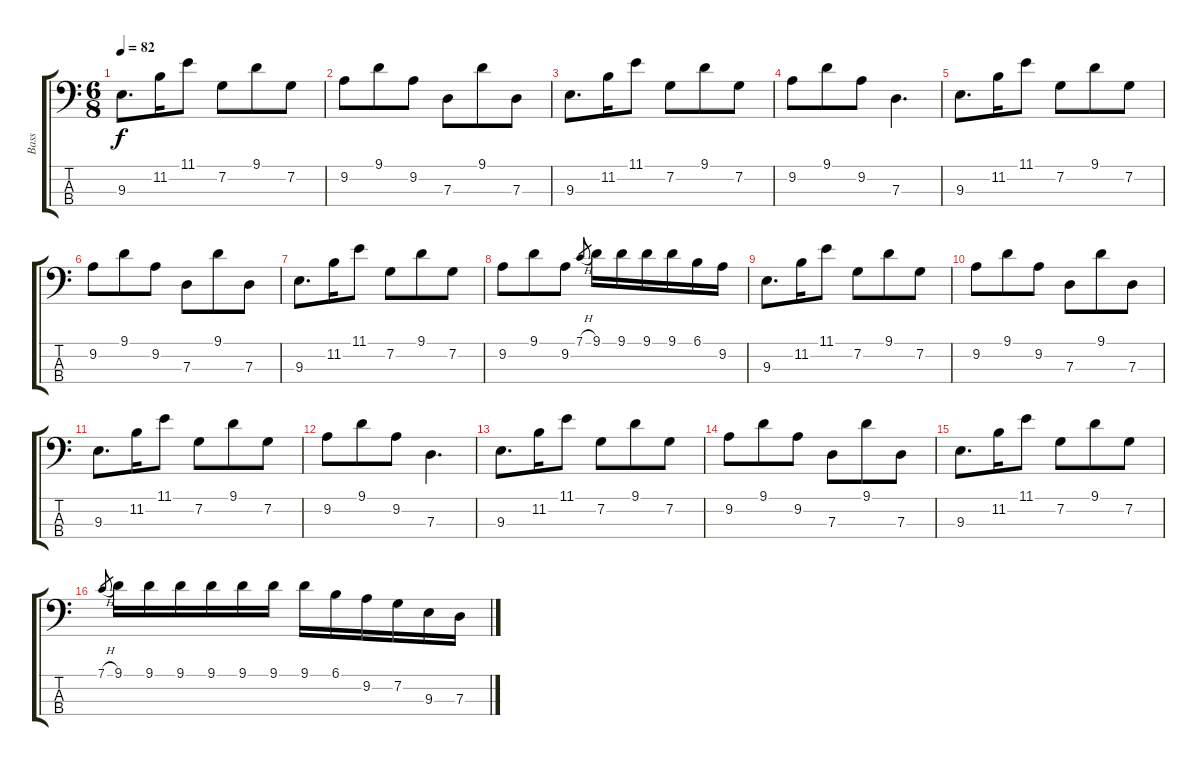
\track ("Bass" "Bass") {instrument electricbasspick}
\staff {score tabs}
\tuning (F2 C2 G1 D1) {hide}
\ts (6 8)
\tempo 82
\clef f4
\ks c
9.3.8{d dy f instrument electricbassfinger} 11.2.16 11.1.8 7.2.8 9.1.8 7.2.8 |
9.2.8 9.1.8 9.2.8 7.3.8 9.1.8 7.3.8 |
9.3.8{d} 11.2.16 11.1.8 7.2.8 9.1.8 7.2.8 |
9.2.8 9.1.8 9.2.8 7.3.4{d} |
9.3.8{d} 11.2.16 11.1.8 7.2.8 9.1.8 7.2.8 |
9.2.8 9.1.8 9.2.8 7.3.8 9.1.8 7.3.8 |
9.3.8{d} 11.2.16 11.1.8 7.2.8 9.1.8 7.2.8 |
9.2.8 9.1.8 9.2.8 7.1{h}.8{gr} 9.1.16 9.1.16 9.1.16 9.1.16 6.1.16 9.2.16 |
9.3.8{d} 11.2.16 11.1.8 7.2.8 9.1.8 7.2.8 |
9.2.8 9.1.8 9.2.8 7.3.8 9.1.8 7.3.8 |
9.3.8{d} 11.2.16 11.1.8 7.2.8 9.1.8 7.2.8 |
9.2.8 9.1.8 9.2.8 7.3.4{d} |
9.3.8{d} 11.2.16 11.1.8 7.2.8 9.1.8 7.2.8 |
9.2.8 9.1.8 9.2.8 7.3.8 9.1.8 7.3.8 |
9.3.8{d} 11.2.16 11.1.8 7.2.8 9.1.8 7.2.8 |
7.1{h}.8{gr} 9.1.16 9.1.16 9.1.16 9.1.16 9.1.16 9.1.16 9.1.16 6.1.16 9.2.16 7.2.16 9.3.16 7.3.16
